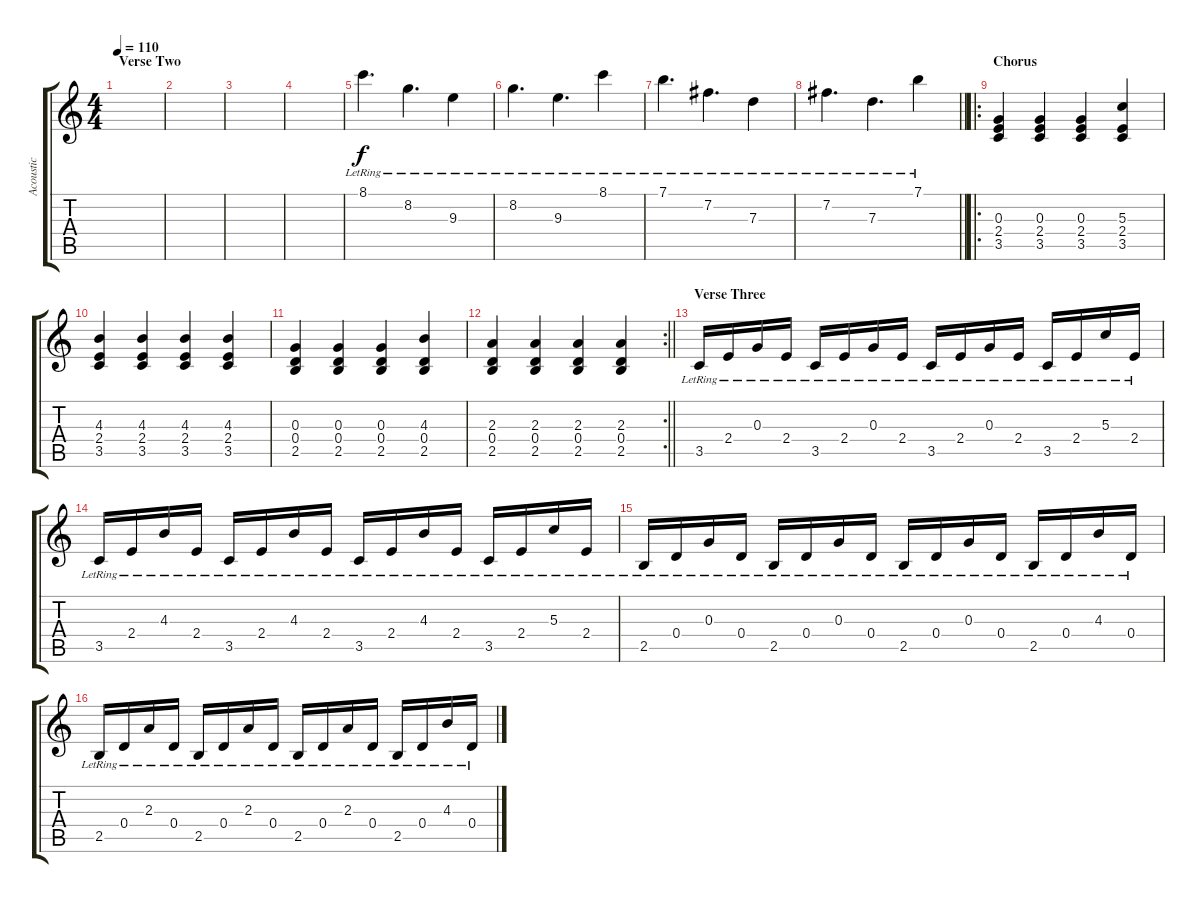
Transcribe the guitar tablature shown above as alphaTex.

\track ("Acoustic" "Acoustic") {instrument acousticguitarsteel}
\staff {score tabs}
\tuning (E4 B3 G3 D3 A2 E2) {hide}
\ts (4 4)
\section ("" "Verse Two")
\tempo 110
\clef g2
\ks c
|
|
|
|
8.1{lr}.4{d} 8.2{lr}.4{d} 9.3{lr}.4 |
8.2{lr}.4{d} 9.3{lr}.4{d} 8.1{lr}.4 |
7.1{lr}.4{d} 7.2{lr}.4{d} 7.3{lr}.4 |
\barLineRight lightlight
7.2{lr}.4{d} 7.3{lr}.4{d} 7.1{lr}.4 |
\ro
\section ("" "Chorus")
(0.3 2.4 3.5).4 (0.3 2.4 3.5).4 (0.3 2.4 3.5).4 (5.3 2.4 3.5).4 |
(4.3 2.4 3.5).4 (4.3 2.4 3.5).4 (4.3 2.4 3.5).4 (4.3 2.4 3.5).4 |
(0.3 0.4 2.5).4 (0.3 0.4 2.5).4 (0.3 0.4 2.5).4 (4.3 0.4 2.5).4 |
\rc 2
\barLineRight lightlight
(2.3 0.4 2.5).4 (2.3 0.4 2.5).4 (2.3 0.4 2.5).4 (2.3 0.4 2.5).4 |
\section ("" "Verse Three")
3.5{lr}.16 2.4{lr}.16 0.3{lr}.16 2.4{lr}.16 3.5{lr}.16 2.4{lr}.16 0.3{lr}.16 2.4{lr}.16 3.5{lr}.16 2.4{lr}.16 0.3{lr}.16 2.4{lr}.16 3.5{lr}.16 2.4{lr}.16 5.3{lr}.16 2.4{lr}.16 |
3.5{lr}.16 2.4{lr}.16 4.3{lr}.16 2.4{lr}.16 3.5{lr}.16 2.4{lr}.16 4.3{lr}.16 2.4{lr}.16 3.5{lr}.16 2.4{lr}.16 4.3{lr}.16 2.4{lr}.16 3.5{lr}.16 2.4{lr}.16 5.3{lr}.16 2.4{lr}.16 |
2.5{lr}.16 0.4{lr}.16 0.3{lr}.16 0.4{lr}.16 2.5{lr}.16 0.4{lr}.16 0.3{lr}.16 0.4{lr}.16 2.5{lr}.16 0.4{lr}.16 0.3{lr}.16 0.4{lr}.16 2.5{lr}.16 0.4{lr}.16 4.3{lr}.16 0.4{lr}.16 |
2.5{lr}.16 0.4{lr}.16 2.3{lr}.16 0.4{lr}.16 2.5{lr}.16 0.4{lr}.16 2.3{lr}.16 0.4{lr}.16 2.5{lr}.16 0.4{lr}.16 2.3{lr}.16 0.4{lr}.16 2.5{lr}.16 0.4{lr}.16 4.3{lr}.16 0.4{lr}.16
